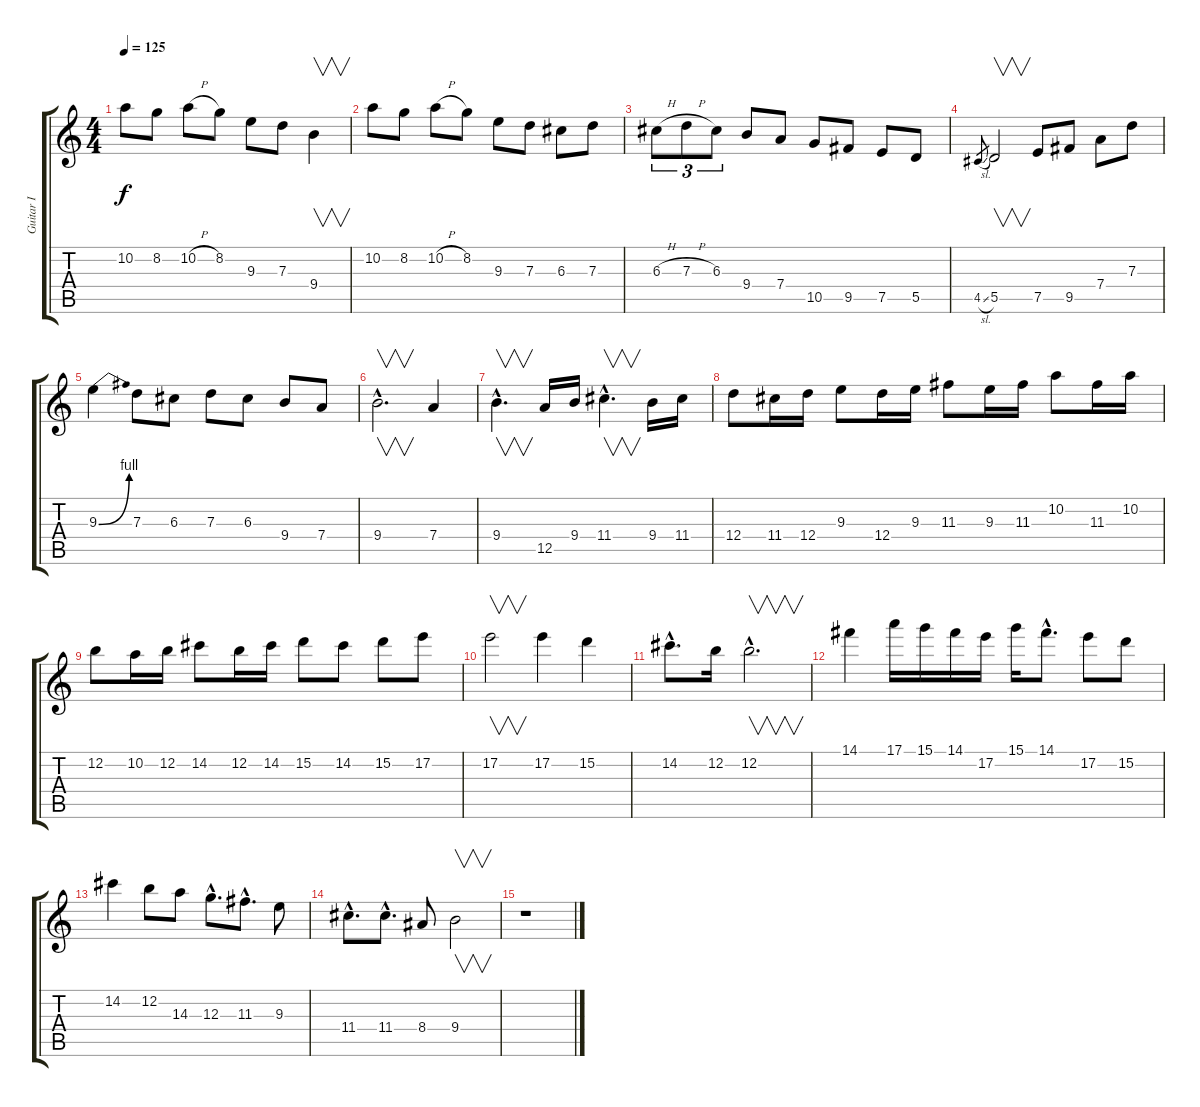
\track ("Guitar I" "Guitar I") {instrument distortionguitar}
\staff {score tabs}
\tuning (E4 B3 G3 D3 A2 E2) {hide}
\ts (4 4)
\tempo 125
\clef g2
\ks c
10.2.8{dy f} 8.2.8 10.2{h}.8 8.2.8 9.3.8 7.3.8 9.4.4{v} |
10.2.8 8.2.8 10.2{h}.8 8.2.8 9.3.8 7.3.8 6.3.8 7.3.8 |
6.3{h}.8{tu (3 2)} 7.3{h}.8{tu (3 2)} 6.3.8{tu (3 2)} 9.4.8 7.4.8 10.5.8 9.5.8 7.5.8 5.5.8 |
4.5{sl}.8{gr} 5.5.2{v} 7.5.8 9.5.8 7.4.8 7.3.8 |
9.3{be (bend 0 0 60 4)}.4 7.3.8 6.3.8 7.3.8 6.3.8 9.4.8 7.4.8 |
9.4{hac}.2{v d} 7.4.4 |
9.4{hac}.4{v d} 12.5.16 9.4.16 11.4{hac}.4{v d} 9.4.16 11.4.16 |
12.4.8 11.4.16 12.4.16 9.3.8 12.4.16 9.3.16 11.3.8 9.3.16 11.3.16 10.2.8 11.3.16 10.2.16 |
12.2.8 10.2.16 12.2.16 14.2.8 12.2.16 14.2.16 15.2.8 14.2.8 15.2.8 17.2.8 |
17.2.2{v volume 12} 17.2.4{volume 12} 15.2.4{volume 11} |
14.2{hac}.8{d volume 10} 12.2.16{volume 10} 12.2{hac}.2{v d volume 10} |
14.1.4{volume 8} 17.1.16{volume 8} 15.1.16{volume 8} 14.1.16{volume 8} 17.2.16{volume 8} 15.1.16{volume 7} 14.1{hac}.8{d volume 7} 17.2.8{volume 7} 15.2.8{volume 7} |
14.2.4{volume 6} 12.2.8{volume 6} 14.3.8{volume 6} 12.3{hac}.8{d volume 5} 11.3{hac}.8{d volume 5} 9.3.8{volume 4} |
11.4{hac}.8{d volume 4} 11.4{hac}.8{d volume 4} 8.4.8{volume 4} 9.4.2{v volume 3} |
r.1
